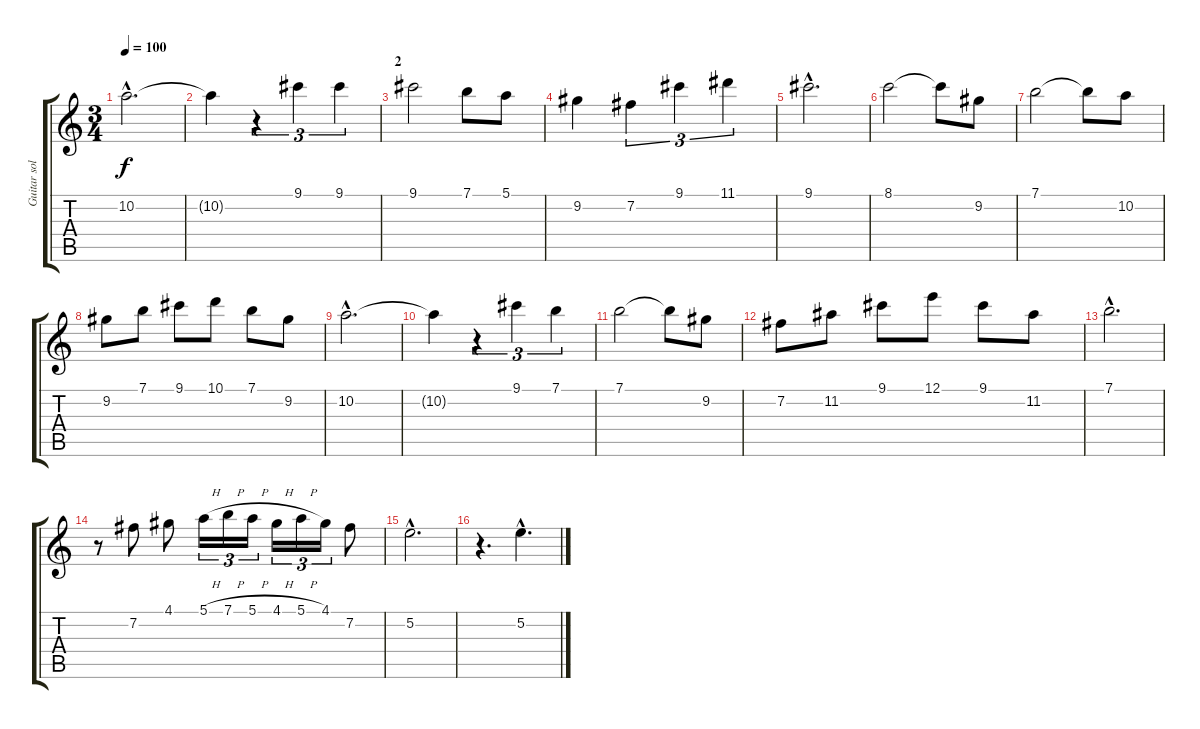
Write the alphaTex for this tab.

\track ("Guitar solo" "Guitar sol") {instrument acousticguitarnylon}
\staff {score tabs}
\tuning (E4 B3 G3 D3 A2 E2) {hide}
\ts (3 4)
\tempo 100
\clef g2
\ks c
10.2{hac}.2{d dy f} |
10.2{t}.4 r.4{tu (3 2)} 9.1.4{tu (3 2)} 9.1.4{tu (3 2)} |
\section ("" "2")
9.1.2 7.1.8 5.1.8 |
9.2.4 7.2.4{tu (3 2)} 9.1.4{tu (3 2)} 11.1.4{tu (3 2)} |
9.1{hac}.2{d} |
8.1.2 8.1{t}.8 9.2.8 |
7.1.2 7.1{t}.8 10.2.8 |
9.2.8 7.1.8 9.1.8 10.1.8 7.1.8 9.2.8 |
10.2{hac}.2{d} |
10.2{t}.4 r.4{tu (3 2)} 9.1.4{tu (3 2)} 7.1.4{tu (3 2)} |
7.1.2 7.1{t}.8 9.2.8 |
7.2.8 11.2.8 9.1.8 12.1.8 9.1.8 11.2.8 |
7.1{hac}.2{d} |
r.8 7.2.8 4.1.8 5.1{h}.16{tu (3 2)} 7.1{h}.16{tu (3 2)} 5.1{h}.16{tu (3 2)} 4.1{h}.16{tu (3 2)} 5.1{h}.16{tu (3 2)} 4.1.16{tu (3 2)} 7.2.8 |
5.2{hac}.2{d} |
r.4{d} 5.2{hac}.4{d}
